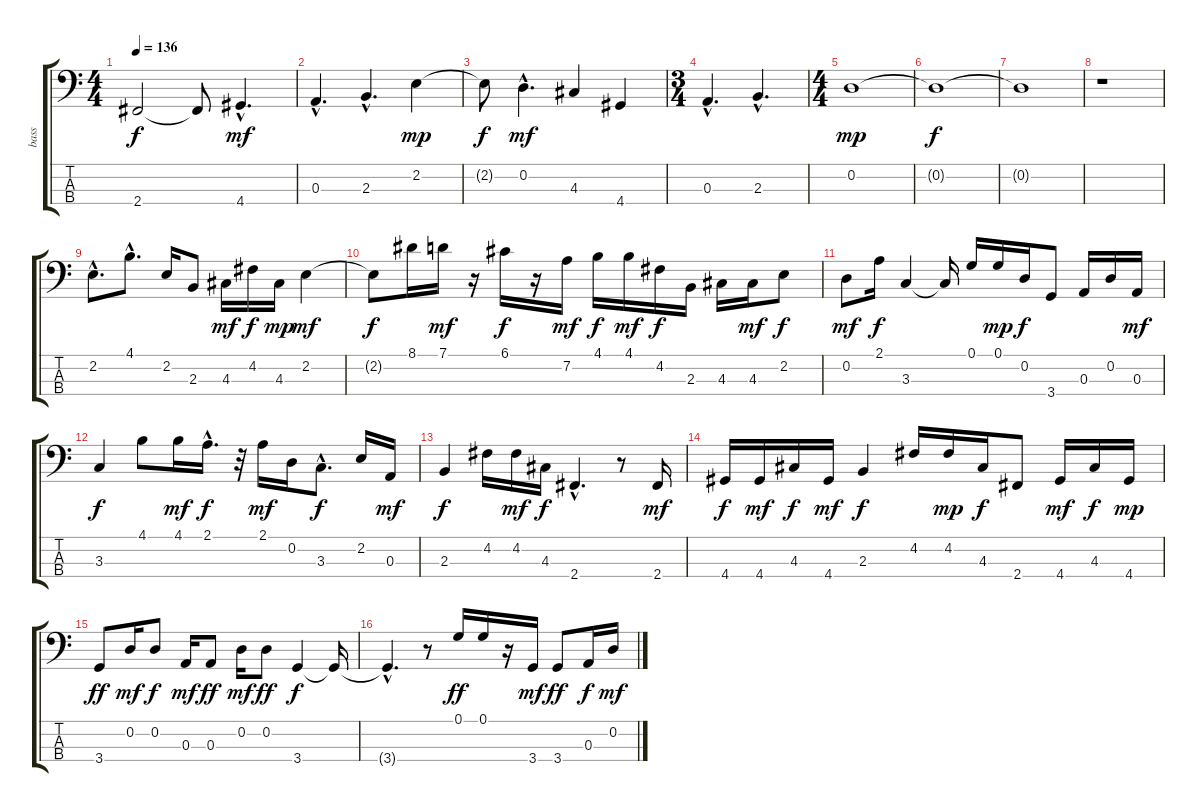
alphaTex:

\track ("bass    " "bass    ") {instrument fretlessbass}
\staff {score tabs}
\tuning (G2 D2 A1 E1) {hide}
\ts (4 4)
\tempo 136
\clef f4
\ks c
2.4{t}.2{dy f} 2.4{t}.8 4.4{hac}.4{d dy mf} |
0.3{hac}.4{d} 2.3{hac}.4{d} 2.2.4{dy mp} |
2.2{t}.8{dy f} 0.2{hac}.4{d dy mf} 4.3.4 4.4.4 |
\ts (3 4)
0.3{hac}.4{d} 2.3{hac}.4{d} |
\ts (4 4)
0.2.1{dy mp} |
0.2{t}.1{dy f} |
0.2{t}.1 |
r.1 |
2.2{hac}.8{d volume 14} 4.1{hac}.8{d} 2.2.16 2.3.8 4.3.16{dy mf} 4.2.16{dy f} 4.3.16{dy mp} 2.2.4{dy mf} |
2.2{t}.8{dy f} 8.1.16 7.1.16{dy mf} r.16 6.1.16{dy f} r.16 7.2.16{dy mf} 4.1.16{dy f} 4.1.16{dy mf} 4.2.16{dy f} 2.3.16 4.3.16 4.3.16{dy mf} 2.2.8{dy f} |
0.2.8{dy mf} 2.1.16{dy f} 3.3.4 3.3{t}.16 0.1.16 0.1.16{dy mp} 0.2.16{dy f} 3.4.8 0.3.16 0.2.16 0.3.16{dy mf} |
3.3.4{dy f} 4.1.8 4.1.16{dy mf} 2.1{hac}.16{d dy f} r.32 2.1.16{dy mf} 0.2.16 3.3{hac}.8{d dy f} 2.2.16 0.3.16{dy mf} |
2.3.4{dy f} 4.2.16 4.2.16{dy mf} 4.3.16{dy f} 2.4{hac}.4{d} r.8 2.4.16{dy mf} |
4.4.16{dy f} 4.4.16{dy mf} 4.3.16{dy f} 4.4.16{dy mf} 2.3.4{dy f} 4.2.16 4.2.16{dy mp} 4.3.16{dy f} 2.4.8 4.4.16{dy mf} 4.3.16{dy f} 4.4.16{dy mp} |
3.4.8{dy ff} 0.2.16{dy mf} 0.2.8{dy f} 0.3.16{dy mf} 0.3.8{dy ff} 0.2.16{dy mf} 0.2.8{dy ff} 3.4.4{dy f} 3.4{t}.16 |
3.4{hac t}.4{d} r.8 0.1.16{dy ff} 0.1.16 r.16 3.4.16{dy mf} 3.4.8{dy ff} 0.3.16{dy f} 0.2.16{dy mf}
